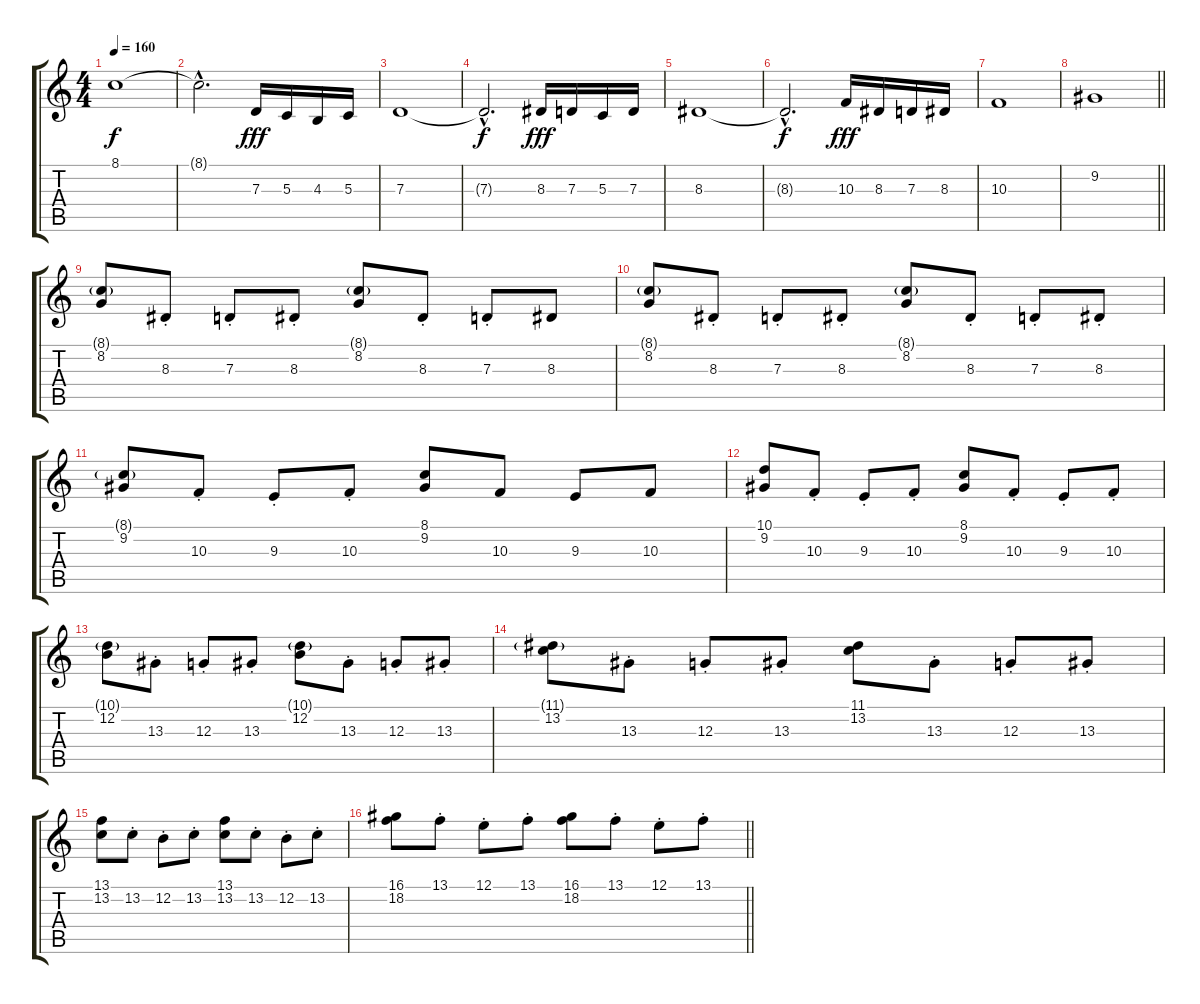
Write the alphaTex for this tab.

\track "" {instrument stringensemble1}
\staff {score tabs}
\tuning (E4 B3 G3 D3 A2 E2) {hide}
\ts (4 4)
\tempo 160
\clef g2
\ks c
8.1.1{dy f volume 2 instrument stringensemble1} |
8.1{hac t}.2{d} 7.3.16{dy fff volume 16} 5.3.16 4.3.16 5.3.16 |
7.3.1 |
7.3{hac t}.2{d dy f} 8.3.16{dy fff} 7.3.16 5.3.16 7.3.16 |
8.3.1 |
8.3{hac t}.2{d dy f} 10.3.16{dy fff} 8.3.16 7.3.16 8.3.16 |
10.3.1 |
\barLineRight lightlight
9.2.1 |
(8.1{g} 8.2).8 8.3{st}.8 7.3{st}.8 8.3{st}.8 (8.1{g} 8.2).8 8.3{st}.8 7.3{st}.8 8.3.8 |
(8.1{g} 8.2).8 8.3{st}.8 7.3{st}.8 8.3{st}.8 (8.1{g} 8.2).8 8.3{st}.8 7.3{st}.8 8.3{st}.8 |
(8.1{g} 9.2).8 10.3{st}.8 9.3{st}.8 10.3{st}.8 (8.1 9.2).8 10.3.8 9.3.8 10.3.8 |
(10.1 9.2).8 10.3{st}.8 9.3{st}.8 10.3{st}.8 (8.1 9.2).8 10.3{st}.8 9.3{st}.8 10.3{st}.8 |
(10.1{g} 12.2).8 13.3{st}.8 12.3{st}.8 13.3{st}.8 (10.1{g} 12.2).8 13.3{st}.8 12.3{st}.8 13.3{st}.8 |
(11.1{g} 13.2).8 13.3{st}.8 12.3{st}.8 13.3{st}.8 (11.1 13.2).8 13.3{st}.8 12.3{st}.8 13.3{st}.8 |
(13.1 13.2).8 13.2{st}.8 12.2{st}.8 13.2{st}.8 (13.1 13.2).8 13.2{st}.8 12.2{st}.8 13.2{st}.8 |
\barLineRight lightlight
(16.1 18.2).8 13.1{st}.8 12.1{st}.8 13.1{st}.8 (16.1 18.2).8 13.1{st}.8 12.1{st}.8 13.1{st}.8
